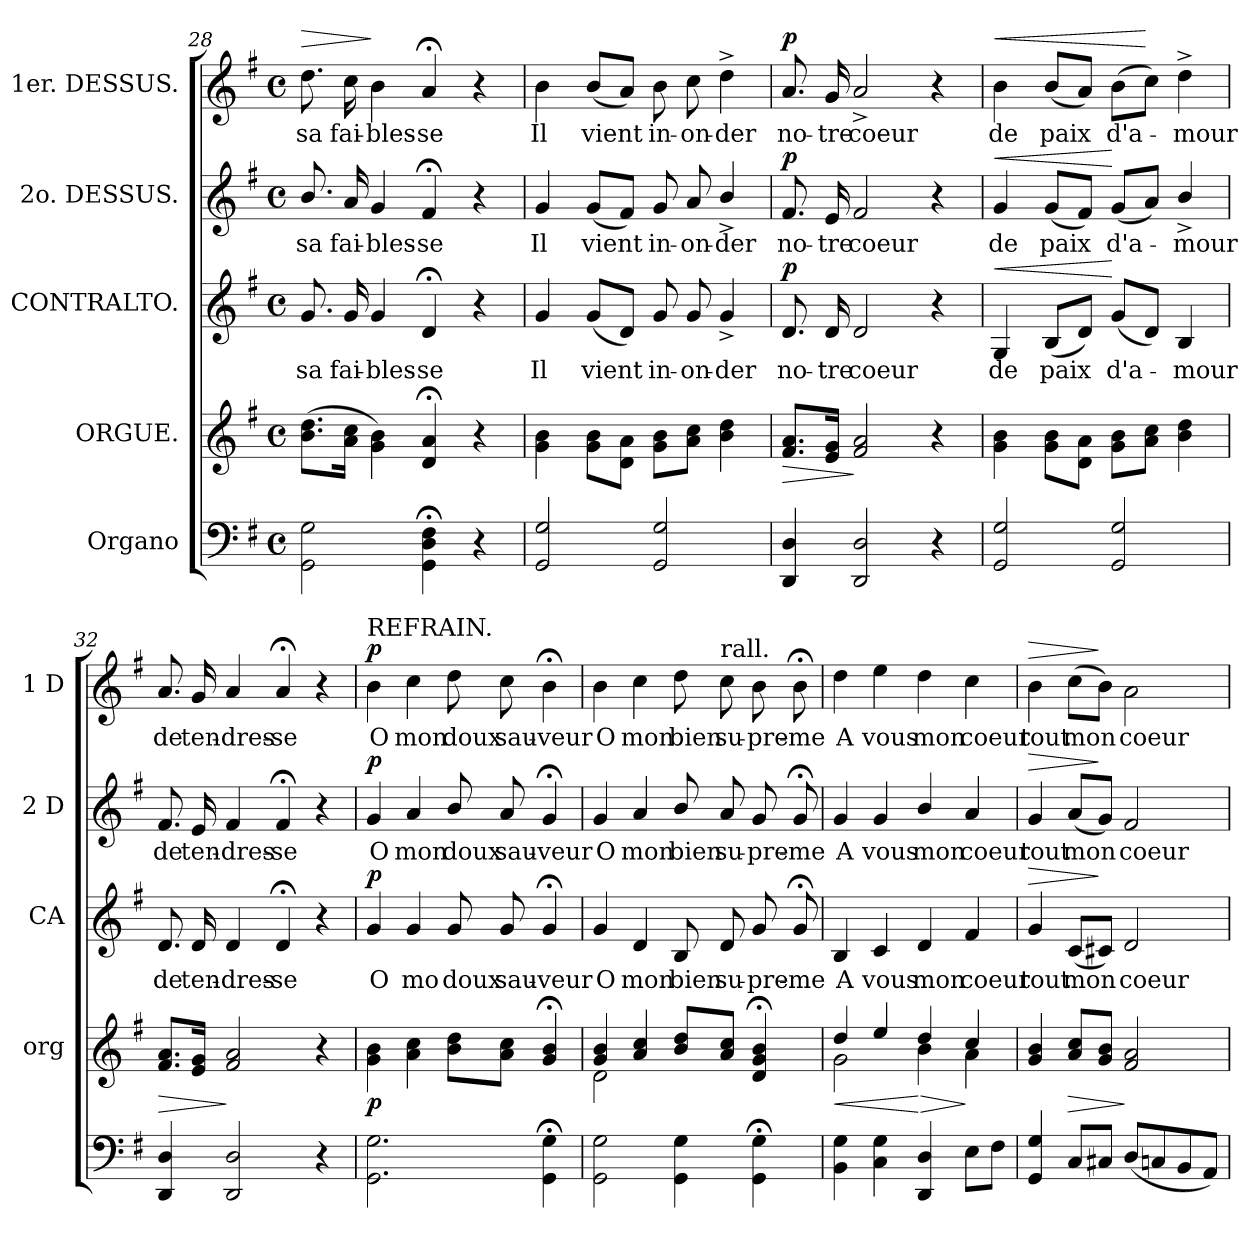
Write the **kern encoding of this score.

**kern	**kern	**dynam	**kern	**text	**dynam	**kern	**text	**dynam	**kern	**text	**dynam
*part5	*part4	*part4	*part3	*part3	*part3	*part2	*part2	*part2	*part1	*part1	*part1
*staff5	*staff4	*staff4	*staff3	*staff3	*staff3	*staff2	*staff2	*staff2	*staff1	*staff1	*staff1
*I"Organo	*I"ORGUE.	*	*I"CONTRALTO.	*	*	*I"2o. DESSUS.	*	*	*I"1er. DESSUS.	*	*
*	*I'org	*	*I'CA	*	*	*I'2 D	*	*	*I'1 D	*	*
*clefF4	*clefG2	*	*clefG2	*	*	*clefG2	*	*	*clefG2	*	*
*k[f#]	*k[f#]	*	*k[f#]	*	*	*k[f#]	*	*	*k[f#]	*	*
*G:	*G:	*	*G:	*	*	*G:	*	*	*G:	*	*
*M4/4	*M4/4	*	*M4/4	*	*	*M4/4	*	*	*M4/4	*	*
*met(c)	*met(c)	*	*met(c)	*	*	*met(c)	*	*	*met(c)	*	*
=28	=28	=28	=28	=28	=28	=28	=28	=28	=28	=28	=28
!	!	!	!	!	!	!	!	!	!	!	!LO:HP:a
2GG\ 2G\	(8.b\ 8.dd\L	.	8.g/	sa	.	8.b/	sa	.	8.dd\	sa	>
.	16a\ 16cc\Jk	.	16g/	fai-	.	16a/	fai-	.	16cc\	fai-	.
.	4g\ 4b\)	.	4g/	-bles-	.	4g/	-bles-	.	4b\	-bles-	]
4GG;<\ 4D;<\ 4F#;<\	4d;</ 4a;</	.	4d;</	-se	.	4f#;</	-se	.	4a;</	-se	.
4r	4r	.	4r	.	.	4r	.	.	4r	.	.
=29	=29	=29	=29	=29	=29	=29	=29	=29	=29	=29	=29
2GG/ 2G/	4g\ 4b\	.	4g/	Il	.	4g/	Il	.	4b\	Il	.
.	8g\ 8b\L	.	(8g/L	vient	.	(8g/L	vient	.	(8b/L	vient	.
.	8d\ 8a\J	.	8d/J)	.	.	8f#/J)	.	.	8a/J)	.	.
2GG/ 2G/	8g\ 8b\L	.	8g/	in-	.	8g/	in-	.	8b\	in-	.
.	8a\ 8cc\J	.	8g/	-on-	.	8a/	-on-	.	8cc\	-on-	.
.	4b\ 4dd\	.	4g^>/	-der	.	4b^>/	-der	.	4dd^\	-der	.
=30	=30	=30	=30	=30	=30	=30	=30	=30	=30	=30	=30
!	!	!LO:HP:b	!	!	!LO:DY:a	!	!	!LO:DY:a	!	!	!LO:DY:a
4DD/ 4D/	8.f#/ 8.a/L	>	8.d/	no-	p	8.f#/	no-	p	8.a/	no-	p
.	16e/ 16g/Jk	.	16d/	-tre	.	16e/	-tre	.	16g/	-tre	.
2DD/ 2D/	2f#/ 2a/	]	2d/	coeur	.	2f#/	coeur	.	2a^>/	coeur	.
4r	4r	.	4r	.	.	4r	.	.	4r	.	.
=31	=31	=31	=31	=31	=31	=31	=31	=31	=31	=31	=31
!	!	!	!	!	!LO:HP:a	!	!	!LO:HP:a	!	!	!LO:HP:a
2GG/ 2G/	4g\ 4b\	.	4G/	de	<	4g/	de	<	4b\	de	<
.	8g\ 8b\L	.	(8B/L	paix	.	(8g/L	paix	.	(8b/L	paix	.
.	8d\ 8a\J	.	8d/J)	.	.	8f#/J)	.	.	8a/J)	.	.
2GG/ 2G/	8g\ 8b\L	.	(8g/L	d'a-	[	(8g/L	d'a-	[	(8b\L	d'a-	.
.	8a\ 8cc\J	.	8d/J)	.	.	8a/J)	.	.	8cc\J)	.	[
.	4b\ 4dd\	.	4B/	-mour	.	4b^>/	-mour	.	4dd^\	-mour	.
=32	=32	=32	=32	=32	=32	=32	=32	=32	=32	=32	=32
!	!	!LO:HP:b	!	!	!	!	!	!	!	!	!
4DD/ 4D/	8.f#/ 8.a/L	>	8.d/	de	.	8.f#/	de	.	8.a/	de	.
.	16e/ 16g/Jk	.	16d/	ten-	.	16e/	ten-	.	16g/	ten-	.
2DD/ 2D/	2f#/ 2a/	]	4d/	-dres-	.	4f#/	-dres-	.	4a/	-dres-	.
.	.	.	4d;</	-se	.	4f#;</	-se	.	4a;</	-se	.
4r	4r	.	4r	.	.	4r	.	.	4r	.	.
=33	=33	=33	=33	=33	=33	=33	=33	=33	=33	=33	=33
!	!	!	!	!	!	!	!	!	!LO:TX:a:t=REFRAIN.	!	!
!	!	!LO:DY:b	!	!	!LO:DY:a	!	!	!LO:DY:a	!	!	!LO:DY:a
2.GG\ 2.G\	4g\ 4b\	p	4g/	O	p	4g/	O	p	4b\	O	p
.	4a\ 4cc\	.	4g/	mo	.	4a/	mon	.	4cc\	mon	.
.	8b\ 8dd\L	.	8g/	doux	.	8b/	doux	.	8dd\	doux	.
.	8a\ 8cc\J	.	8g/	sau-	.	8a/	sau-	.	8cc\	sau-	.
4GG;<\ 4G;<\	4g;</ 4b;</	.	4g;</	-veur	.	4g;</	-veur	.	4b;<\	-veur	.
=34	=34	=34	=34	=34	=34	=34	=34	=34	=34	=34	=34
*	*^	*	*	*	*	*	*	*	*	*	*
2GG\ 2G\	4g/ 4b/	2d\	.	4g/	O	.	4g/	O	.	4b\	O	.
.	4a/ 4cc/	.	.	4d/	mon	.	4a/	mon	.	4cc\	mon	.
4GG\ 4G\	8b/ 8dd/L	2ryy	.	8B/	bien	.	8b/	bien	.	8dd\	bien	.
!	!	!	!	!	!	!	!	!	!	!LO:TX:a:t=rall.	!	!
.	8a/ 8cc/J	.	.	8d/	su-	.	8a/	su-	.	8cc\	su-	.
4GG;<\ 4G;<\	4d;</ 4g;</ 4b;</	.	.	8g/	-pre-	.	8g/	-pre-	.	8b\	-pre-	.
.	.	.	.	8g;</	-me	.	8g;</	-me	.	8b;<\	-me	.
=35	=35	=35	=35	=35	=35	=35	=35	=35	=35	=35	=35	=35
!	!	!	!LO:HP:b	!	!	!	!	!	!	!	!	!
4BB\ 4G\	4dd/	2g\	<	4B/	A	.	4g/	A	.	4dd\	A	.
4C\ 4G\	4ee/	.	.	4c/	vous	.	4g/	vous	.	4ee\	vous	.
!	!	!	!LO:HP:n=1:b	!	!	!	!	!	!	!	!	!
4DD/ 4D/	4dd/	4b\	[ >	4d/	mon	.	4b/	mon	.	4dd\	mon	.
8E\L	4cc/	4a\	]	4f#/	coeur	.	4a/	coeur	.	4cc\	coeur	.
8F#\J	.	.	.	.	.	.	.	.	.	.	.	.
*	*v	*v	*	*	*	*	*	*	*	*	*	*
=36	=36	=36	=36	=36	=36	=36	=36	=36	=36	=36	=36
!	!	!	!	!	!LO:HP:a	!	!	!LO:HP:a	!	!	!LO:HP:a
4GG/ 4G/	4g/ 4b/	.	4g/	tout	>	4g/	tout	>	4b\	tout	>
!	!	!LO:HP:b	!	!	!	!	!	!	!	!	!
8C/L	8a/ 8cc/L	>	(8c/L	mon	.	(8a/L	mon	.	(8cc\L	mon	.
8C#X/J	8g/ 8b/J	.	8c#X/J)	.	]	8g/J)	.	]	8b\J)	.	]
(>8D/L	2f#/ 2a/	]	2d/	coeur	.	2f#/	coeur	.	2a\	coeur	.
8Cn/	.	.	.	.	.	.	.	.	.	.	.
8BB/	.	.	.	.	.	.	.	.	.	.	.
8AA/J)	.	.	.	.	.	.	.	.	.	.	.
=	=	=	=	=	=	=	=	=	=	=	=
*-	*-	*-	*-	*-	*-	*-	*-	*-	*-	*-	*-
